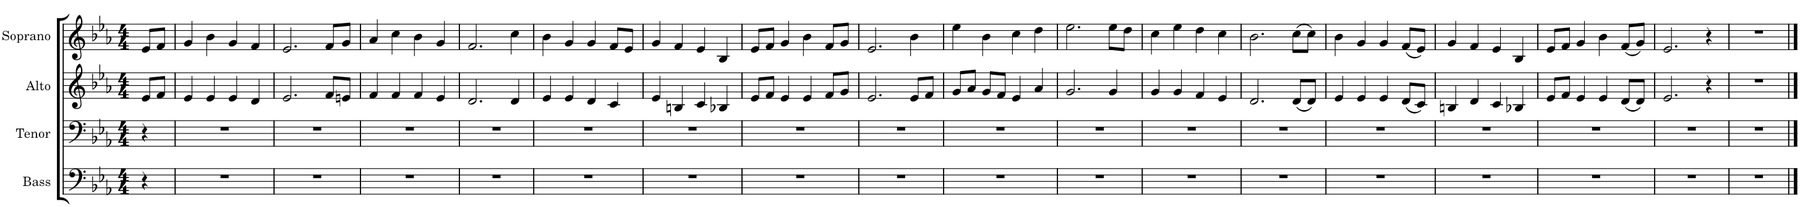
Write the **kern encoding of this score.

**kern	**kern	**kern	**kern
*part4	*part3	*part2	*part1
*staff4	*staff3	*staff2	*staff1
*I"Bass	*I"Tenor	*I"Alto	*I"Soprano
*I'B.	*I'T.	*I'A.	*I'S.
*clefF4	*clefF4	*clefG2	*clefG2
*k[b-e-a-]	*k[b-e-a-]	*k[b-e-a-]	*k[b-e-a-]
*M4/4	*M4/4	*M4/4	*M4/4
=	=	=	=
4r	4r	8e-/L	8e-/L
.	.	8f/J	8f/J
=1	=1	=1	=1
1r	1r	4e-/	4g/
.	.	4e-/	4b-\
.	.	4e-/	4g/
.	.	4d/	4f/
=2	=2	=2	=2
1r	1r	2.e-/	2.e-/
.	.	8f/L	8f/L
.	.	8en/J	8g/J
=3	=3	=3	=3
1r	1r	4f/	4a-/
.	.	4f/	4cc\
.	.	4f/	4b-\
.	.	4e-/	4g/
=4	=4	=4	=4
1r	1r	2.d/	2.f/
.	.	4d/	4cc\
=5	=5	=5	=5
1r	1r	4e-/	4b-\
.	.	4e-/	4g/
.	.	4d/	4g/
.	.	4c/	8f/L
.	.	.	8e-/J
=6	=6	=6	=6
1r	1r	4e-/	4g/
.	.	4Bn/	4f/
.	.	4c/	4e-/
.	.	4B-X/	4B-/
=7	=7	=7	=7
1r	1r	8e-/L	8e-/L
.	.	8f/J	8f/J
.	.	4e-/	4g/
.	.	4e-/	4b-\
.	.	8f/L	8f/L
.	.	8g/J	8g/J
=8	=8	=8	=8
1r	1r	2.e-/	2.e-/
.	.	8e-/L	4b-\
.	.	8f/J	.
=9	=9	=9	=9
1r	1r	8g/L	4ee-\
.	.	8a-/J	.
.	.	8g/L	4b-\
.	.	8f/J	.
.	.	4e-/	4cc\
.	.	4a-/	4dd\
=10	=10	=10	=10
1r	1r	2.g/	2.ee-\
.	.	4g/	8ee-\L
.	.	.	8dd\J
=11	=11	=11	=11
1r	1r	4g/	4cc\
.	.	4g/	4ee-\
.	.	4f/	4dd\
.	.	4e-/	4cc\
=12	=12	=12	=12
1r	1r	2.d/	2.b-\
.	.	(8d/L	(8cc\L
.	.	8d/J)	8cc\J)
=13	=13	=13	=13
1r	1r	4e-/	4b-\
.	.	4e-/	4g/
.	.	4e-/	4g/
.	.	(8d/L	(8f/L
.	.	8c/J)	8e-/J)
=14	=14	=14	=14
1r	1r	4Bn/	4g/
.	.	4d/	4f/
.	.	4c/	4e-/
.	.	4B-X/	4B-/
=15	=15	=15	=15
1r	1r	8e-/L	8e-/L
.	.	8f/J	8f/J
.	.	4e-/	4g/
.	.	4e-/	4b-\
.	.	(8d/L	(8f/L
.	.	8d/J)	8g/J)
=16	=16	=16	=16
1r	1r	2.e-/	2.e-/
.	.	4r	4r
=17	=17	=17	=17
1r	1r	1r	1r
==	==	==	==
*-	*-	*-	*-
